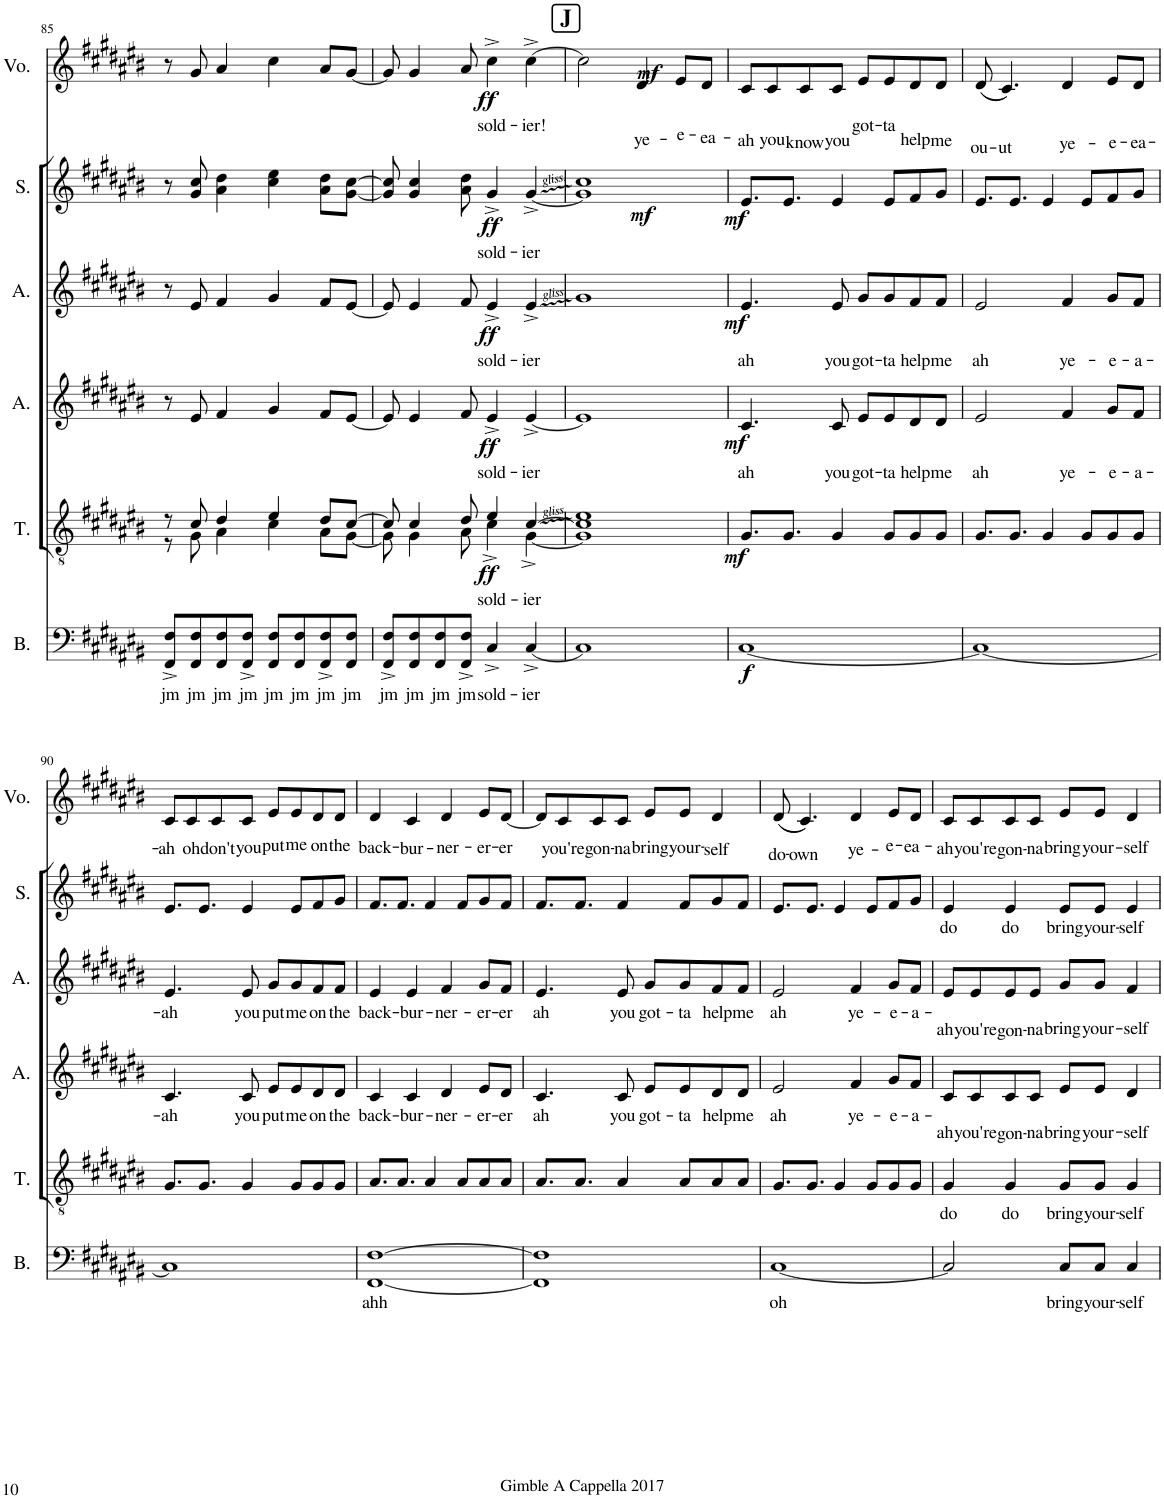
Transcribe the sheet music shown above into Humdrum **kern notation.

**kern	**text	**dynam	**kern	**text	**dynam	**kern	**text	**dynam	**kern	**text	**dynam	**kern	**text	**dynam	**kern	**text	**dynam
*part6	*part6	*part6	*part5	*part5	*part5	*part4	*part4	*part4	*part3	*part3	*part3	*part2	*part2	*part2	*part1	*part1	*part1
*staff6	*staff6	*staff6	*staff5	*staff5	*staff5	*staff4	*staff4	*staff4	*staff3	*staff3	*staff3	*staff2	*staff2	*staff2	*staff1	*staff1	*staff1
*I"Bass	*	*	*I"Tenor	*	*	*I"Alto	*	*	*I"Alto	*	*	*I"Soprano	*	*	*I"Voice	*	*
*I'B.	*	*	*I'T.	*	*	*I'A.	*	*	*I'A.	*	*	*I'S.	*	*	*I'Vo.	*	*
!!LO:PB:g=z
*clefF4	*	*	*clefGv2	*	*	*clefG2	*	*	*clefG2	*	*	*clefG2	*	*	*clefG2	*	*
*	*	*	*	*	*	*	*	*	*	*	*	*	*	*	*Trd7c12	*	*
*k[f#c#g#d#a#e#b#]	*	*	*k[f#c#g#d#a#e#b#]	*	*	*k[f#c#g#d#a#e#b#]	*	*	*k[f#c#g#d#a#e#b#]	*	*	*k[f#c#g#d#a#e#b#]	*	*	*k[f#c#g#d#a#e#b#]	*	*
*M4/4	*	*	*M4/4	*	*	*M4/4	*	*	*M4/4	*	*	*M4/4	*	*	*M4/4	*	*
*met(c)	*	*	*met(c)	*	*	*met(c)	*	*	*met(c)	*	*	*met(c)	*	*	*met(c)	*	*
=85	=85	=85	=85	=85	=85	=85	=85	=85	=85	=85	=85	=85	=85	=85	=85	=85	=85
!	!LO:LY:b	!	!	!	!	!	!	!	!	!	!	!	!	!	!	!	!
*	*	*	*^	*	*	*	*	*	*	*	*	*	*	*	*	*	*
8FF#/^ 8F#/^L	jm	.	8r	8r	.	.	8r	.	.	8r	.	.	8r	.	.	8r	.	.
!	!LO:LY:b	!	!	!	!	!	!	!	!	!	!	!	!	!	!	!	!	!
8FF#/ 8F#/	jm	.	8c#/	8G#\	.	.	8e#/	.	.	8e#/	.	.	8g#/ 8cc#/	.	.	8g#/	.	.
!	!LO:LY:b	!	!	!	!	!	!	!	!	!	!	!	!	!	!	!	!	!
8FF#/ 8F#/	jm	.	4d#/	4A#\	.	.	4f#/	.	.	4f#/	.	.	4a#\ 4dd#\	.	.	4a#/	.	.
!	!LO:LY:b	!	!	!	!	!	!	!	!	!	!	!	!	!	!	!	!	!
8FF#/^ 8F#/^J	jm	.	.	.	.	.	.	.	.	.	.	.	.	.	.	.	.	.
!	!LO:LY:b	!	!	!	!	!	!	!	!	!	!	!	!	!	!	!	!	!
8FF#/ 8F#/L	jm	.	4e#/	4c#\	.	.	4g#/	.	.	4g#/	.	.	4cc#\ 4ee#\	.	.	4cc#\	.	.
!	!LO:LY:b	!	!	!	!	!	!	!	!	!	!	!	!	!	!	!	!	!
8FF#/ 8F#/	jm	.	.	.	.	.	.	.	.	.	.	.	.	.	.	.	.	.
!	!LO:LY:b	!	!	!	!	!	!	!	!	!	!	!	!	!	!	!	!	!
8FF#/^ 8F#/^	jm	.	8d#/L	8A#\L	.	.	8f#/L	.	.	8f#/L	.	.	8a#\ 8dd#\L	.	.	8a#/L	.	.
!	!LO:LY:b	!	!	!	!	!	!	!	!	!	!	!	!	!	!	!	!	!
8FF#/ 8F#/J	jm	.	[8c#/J	[8G#\J	.	.	[8e#/J	.	.	[8e#/J	.	.	[8g#\ [8cc#\J	.	.	[8g#/J	.	.
=86	=86	=86	=86	=86	=86	=86	=86	=86	=86	=86	=86	=86	=86	=86	=86	=86	=86	=86
!	!LO:LY:b	!	!	!	!	!	!	!	!	!	!	!	!	!	!	!	!	!
8FF#/^ 8F#/^L	jm	.	8c#/]	8G#\]	.	.	8e#/]	.	.	8e#/]	.	.	8g#/] 8cc#/]	.	.	8g#/]	.	.
!	!LO:LY:b	!	!	!	!	!	!	!	!	!	!	!	!	!	!	!	!	!
8FF#/ 8F#/	jm	.	4c#/	4G#\	.	.	4e#/	.	.	4e#/	.	.	4g#/ 4cc#/	.	.	4g#/	.	.
!	!LO:LY:b	!	!	!	!	!	!	!	!	!	!	!	!	!	!	!	!	!
8FF#/ 8F#/	jm	.	.	.	.	.	.	.	.	.	.	.	.	.	.	.	.	.
!	!LO:LY:b	!	!	!	!	!	!	!	!	!	!	!	!	!	!	!	!	!
8FF#/^ 8F#/^J	jm	.	8d#/	8A#\	.	.	8f#/	.	.	8f#/	.	.	8a#\ 8dd#\	.	.	8a#/	.	.
!	!LO:LY:b	!	!	!	!LO:LY:b	!LO:DY:b	!	!LO:LY:b	!LO:DY:b	!	!LO:LY:b	!LO:DY:b	!	!LO:LY:b	!LO:DY:b	!	!LO:LY:b	!LO:DY:b
4C#^/	sold-	.	4e#/	4c#^\	sold-	ff	4e#^/	sold-	ff	4e#^/	sold-	ff	4g#^/	sold-	ff	4cc#^\	sold-	ff
!	!LO:LY:b	!	!	!	!LO:LY:b	!	!	!LO:LY:b	!	!	!LO:LY:b	!	!	!LO:LY:b	!	!	!LO:LY:b	!
[4C#^/	-ier	.	[4c#/	[4G#^\	-ier	.	[4e#^/	-ier	.	4e#^/	-ier	.	[4g#^/	-ier	.	[4cc#^\	-ier!	.
!!LO:REH:place=s1:a:B:cj:fs=14:t=J
=87	=87	=87	=87	=87	=87	=87	=87	=87	=87	=87	=87	=87	=87	=87	=87	=87	=87	=87
*	*	*	*	*	*	*	*	*	*	*	*	*	*^	*	*	*	*	*
*	*	*	*	*	*	*	*	*	*	*	*	*	*	*^	*	*	*	*	*
1C#]	.	.	1c#] 1e#	1G#]	.	.	1e#]	.	.	1g#	.	.	1cc#	1g#]	2ryy	.	.	2cc#\]	.	.
!	!	!	!	!	!	!	!	!	!	!	!	!	!	!	!	!	!LO:DY:b	!	!LO:LY:b	!LO:DY:b
.	.	.	.	.	.	.	.	.	.	.	.	.	.	.	2ryy	.	mf	4d#/	ye-	mf
!	!	!	!	!	!	!	!	!	!	!	!	!	!	!	!	!	!	!	!LO:LY:b	!
.	.	.	.	.	.	.	.	.	.	.	.	.	.	.	.	.	.	8e#/L	-e-	.
!	!	!	!	!	!	!	!	!	!	!	!	!	!	!	!	!	!	!	!LO:LY:b	!
.	.	.	.	.	.	.	.	.	.	.	.	.	.	.	.	.	.	8d#/J	-ea-	.
*	*	*	*v	*v	*	*	*	*	*	*	*	*	*	*	*	*	*	*	*	*
=88	=88	=88	=88	=88	=88	=88	=88	=88	=88	=88	=88	=88	=88	=88	=88	=88	=88	=88	=88
!	!	!LO:DY:b	!	!	!LO:DY:b	!	!LO:LY:b	!LO:DY:b	!	!LO:LY:b	!LO:DY:b	!	!	!	!	!LO:DY:b	!	!LO:LY:b	!
*	*	*	*	*	*	*	*	*	*	*	*	*v	*v	*v	*	*	*	*	*
[1C#	.	f	8.G#/L	.	mf	4.c#/	-ah	mf	4.e#/	-ah	mf	8.e#/L	.	mf	8c#/L	-ah	.
!	!	!	!	!	!	!	!	!	!	!	!	!	!	!	!	!LO:LY:b	!
.	.	.	.	.	.	.	.	.	.	.	.	.	.	.	8c#/	you	.
.	.	.	8.G#/J	.	.	.	.	.	.	.	.	8.e#/J	.	.	.	.	.
!	!	!	!	!	!	!	!	!	!	!	!	!	!	!	!	!LO:LY:b	!
.	.	.	.	.	.	.	.	.	.	.	.	.	.	.	8c#/	know	.
!	!	!	!	!	!	!	!LO:LY:b	!	!	!LO:LY:b	!	!	!	!	!	!LO:LY:b	!
.	.	.	4G#/	.	.	8c#/	you	.	8e#/	you	.	4e#/	.	.	8c#/J	you	.
!	!	!	!	!	!	!	!LO:LY:b	!	!	!LO:LY:b	!	!	!	!	!	!LO:LY:b	!
.	.	.	.	.	.	8e#/L	got-	.	8g#/L	got-	.	.	.	.	8e#/L	got-	.
!	!	!	!	!	!	!	!LO:LY:b	!	!	!LO:LY:b	!	!	!	!	!	!LO:LY:b	!
.	.	.	8G#/L	.	.	8e#/	-ta	.	8g#/	-ta	.	8e#/L	.	.	8e#/	-ta	.
!	!	!	!	!	!	!	!LO:LY:b	!	!	!LO:LY:b	!	!	!	!	!	!LO:LY:b	!
.	.	.	8G#/	.	.	8d#/	help	.	8f#/	help	.	8f#/	.	.	8d#/	help	.
!	!	!	!	!	!	!	!LO:LY:b	!	!	!LO:LY:b	!	!	!	!	!	!LO:LY:b	!
.	.	.	8G#/J	.	.	8d#/J	me	.	8f#/J	me	.	8g#/J	.	.	8d#/J	me	.
=89	=89	=89	=89	=89	=89	=89	=89	=89	=89	=89	=89	=89	=89	=89	=89	=89	=89
!	!	!	!	!	!	!	!LO:LY:b	!	!	!LO:LY:b	!	!	!	!	!	!LO:LY:b	!
1C#_	.	.	8.G#/L	.	.	2e#/	ah	.	2e#/	ah	.	8.e#/L	.	.	((8d#/	ou-	.
!	!	!	!	!	!	!	!	!	!	!	!	!	!	!	!	!LO:LY:b	!
.	.	.	.	.	.	.	.	.	.	.	.	.	.	.	4.c#/))	-ut	.
.	.	.	8.G#/J	.	.	.	.	.	.	.	.	8.e#/J	.	.	.	.	.
.	.	.	4G#/	.	.	.	.	.	.	.	.	4e#/	.	.	.	.	.
!	!	!	!	!	!	!	!LO:LY:b	!	!	!LO:LY:b	!	!	!	!	!	!LO:LY:b	!
.	.	.	.	.	.	4f#/	ye-	.	4f#/	ye-	.	.	.	.	4d#/	ye-	.
.	.	.	8G#/L	.	.	.	.	.	.	.	.	8e#/L	.	.	.	.	.
!	!	!	!	!	!	!	!LO:LY:b	!	!	!LO:LY:b	!	!	!	!	!	!LO:LY:b	!
.	.	.	8G#/	.	.	8g#/L	-e-	.	8g#/L	-e-	.	8f#/	.	.	8e#/L	-e-	.
!	!	!	!	!	!	!	!LO:LY:b	!	!	!LO:LY:b	!	!	!	!	!	!LO:LY:b	!
.	.	.	8G#/J	.	.	8f#/J	-a-	.	8f#/J	-a-	.	8g#/J	.	.	8d#/J	-ea-	.
!!LO:LB:g=z
=90	=90	=90	=90	=90	=90	=90	=90	=90	=90	=90	=90	=90	=90	=90	=90	=90	=90
!	!	!	!	!	!	!	!LO:LY:b	!	!	!LO:LY:b	!	!	!	!	!	!LO:LY:b	!
1C#]	.	.	8.G#/L	.	.	4.c#/	-ah	.	4.e#/	-ah	.	8.e#/L	.	.	8c#/L	-ah	.
!	!	!	!	!	!	!	!	!	!	!	!	!	!	!	!	!LO:LY:b	!
.	.	.	.	.	.	.	.	.	.	.	.	.	.	.	8c#/	oh	.
.	.	.	8.G#/J	.	.	.	.	.	.	.	.	8.e#/J	.	.	.	.	.
!	!	!	!	!	!	!	!	!	!	!	!	!	!	!	!	!LO:LY:b	!
.	.	.	.	.	.	.	.	.	.	.	.	.	.	.	8c#/	don't	.
!	!	!	!	!	!	!	!LO:LY:b	!	!	!LO:LY:b	!	!	!	!	!	!LO:LY:b	!
.	.	.	4G#/	.	.	8c#/	you	.	8e#/	you	.	4e#/	.	.	8c#/J	you	.
!	!	!	!	!	!	!	!LO:LY:b	!	!	!LO:LY:b	!	!	!	!	!	!LO:LY:b	!
.	.	.	.	.	.	8e#/L	put	.	8g#/L	put	.	.	.	.	8e#/L	put	.
!	!	!	!	!	!	!	!LO:LY:b	!	!	!LO:LY:b	!	!	!	!	!	!LO:LY:b	!
.	.	.	8G#/L	.	.	8e#/	me	.	8g#/	me	.	8e#/L	.	.	8e#/	me	.
!	!	!	!	!	!	!	!LO:LY:b	!	!	!LO:LY:b	!	!	!	!	!	!LO:LY:b	!
.	.	.	8G#/	.	.	8d#/	on	.	8f#/	on	.	8f#/	.	.	8d#/	on	.
!	!	!	!	!	!	!	!LO:LY:b	!	!	!LO:LY:b	!	!	!	!	!	!LO:LY:b	!
.	.	.	8G#/J	.	.	8d#/J	the	.	8f#/J	the	.	8g#/J	.	.	8d#/J	the	.
=91	=91	=91	=91	=91	=91	=91	=91	=91	=91	=91	=91	=91	=91	=91	=91	=91	=91
!	!LO:LY:b	!	!	!	!	!	!LO:LY:b	!	!	!LO:LY:b	!	!	!	!	!	!LO:LY:b	!
[1FF# [1F#	ahh	.	8.A#/L	.	.	4c#/	back-	.	4e#/	back-	.	8.f#/L	.	.	4d#/	back-	.
.	.	.	8.A#/J	.	.	.	.	.	.	.	.	8.f#/J	.	.	.	.	.
!	!	!	!	!	!	!	!LO:LY:b	!	!	!LO:LY:b	!	!	!	!	!	!LO:LY:b	!
.	.	.	.	.	.	4c#/	bur-	.	4e#/	bur-	.	.	.	.	4c#/	-bur-	.
.	.	.	4A#/	.	.	.	.	.	.	.	.	4f#/	.	.	.	.	.
!	!	!	!	!	!	!	!LO:LY:b	!	!	!LO:LY:b	!	!	!	!	!	!LO:LY:b	!
.	.	.	.	.	.	4d#/	-ner-	.	4f#/	-ner-	.	.	.	.	4d#/	-ner-	.
.	.	.	8A#/L	.	.	.	.	.	.	.	.	8f#/L	.	.	.	.	.
!	!	!	!	!	!	!	!LO:LY:b	!	!	!LO:LY:b	!	!	!	!	!	!LO:LY:b	!
.	.	.	8A#/	.	.	8e#/L	-er-	.	8g#/L	-er-	.	8g#/	.	.	8e#/L	-er-	.
!	!	!	!	!	!	!	!LO:LY:b	!	!	!LO:LY:b	!	!	!	!	!	!LO:LY:b	!
.	.	.	8A#/J	.	.	8d#/J	-er	.	8f#/J	-er	.	8f#/J	.	.	[8d#/J	-er	.
=92	=92	=92	=92	=92	=92	=92	=92	=92	=92	=92	=92	=92	=92	=92	=92	=92	=92
!	!	!	!	!	!	!	!LO:LY:b	!	!	!LO:LY:b	!	!	!	!	!	!	!
1FF#] 1F#]	.	.	8.A#/L	.	.	4.c#/	-ah	.	4.e#/	-ah	.	8.f#/L	.	.	8d#/L]	.	.
!	!	!	!	!	!	!	!	!	!	!	!	!	!	!	!	!LO:LY:b	!
.	.	.	.	.	.	.	.	.	.	.	.	.	.	.	8c#/	you're	.
.	.	.	8.A#/J	.	.	.	.	.	.	.	.	8.f#/J	.	.	.	.	.
!	!	!	!	!	!	!	!	!	!	!	!	!	!	!	!	!LO:LY:b	!
.	.	.	.	.	.	.	.	.	.	.	.	.	.	.	8c#/	gon-	.
!	!	!	!	!	!	!	!LO:LY:b	!	!	!LO:LY:b	!	!	!	!	!	!LO:LY:b	!
.	.	.	4A#/	.	.	8c#/	you	.	8e#/	you	.	4f#/	.	.	8c#/J	-na	.
!	!	!	!	!	!	!	!LO:LY:b	!	!	!LO:LY:b	!	!	!	!	!	!LO:LY:b	!
.	.	.	.	.	.	8e#/L	got-	.	8g#/L	got-	.	.	.	.	8e#/L	bring	.
!	!	!	!	!	!	!	!LO:LY:b	!	!	!LO:LY:b	!	!	!	!	!	!LO:LY:b	!
.	.	.	8A#/L	.	.	8e#/	-ta	.	8g#/	-ta	.	8f#/L	.	.	8e#/J	your-	.
!	!	!	!	!	!	!	!LO:LY:b	!	!	!LO:LY:b	!	!	!	!	!	!LO:LY:b	!
.	.	.	8A#/	.	.	8d#/	help	.	8f#/	help	.	8g#/	.	.	4d#/	-self	.
!	!	!	!	!	!	!	!LO:LY:b	!	!	!LO:LY:b	!	!	!	!	!	!	!
.	.	.	8A#/J	.	.	8d#/J	me	.	8f#/J	me	.	8f#/J	.	.	.	.	.
=93	=93	=93	=93	=93	=93	=93	=93	=93	=93	=93	=93	=93	=93	=93	=93	=93	=93
!	!LO:LY:b	!	!	!	!	!	!LO:LY:b	!	!	!LO:LY:b	!	!	!	!	!	!LO:LY:b	!
[1C#	oh	.	8.G#/L	.	.	2e#/	ah	.	2e#/	ah	.	8.e#/L	.	.	((8d#/	do-	.
!	!	!	!	!	!	!	!	!	!	!	!	!	!	!	!	!LO:LY:b	!
.	.	.	.	.	.	.	.	.	.	.	.	.	.	.	4.c#/))	-own	.
.	.	.	8.G#/J	.	.	.	.	.	.	.	.	8.e#/J	.	.	.	.	.
.	.	.	4G#/	.	.	.	.	.	.	.	.	4e#/	.	.	.	.	.
!	!	!	!	!	!	!	!LO:LY:b	!	!	!LO:LY:b	!	!	!	!	!	!LO:LY:b	!
.	.	.	.	.	.	4f#/	ye-	.	4f#/	ye-	.	.	.	.	4d#/	ye-	.
.	.	.	8G#/L	.	.	.	.	.	.	.	.	8e#/L	.	.	.	.	.
!	!	!	!	!	!	!	!LO:LY:b	!	!	!LO:LY:b	!	!	!	!	!	!LO:LY:b	!
.	.	.	8G#/	.	.	8g#/L	-e-	.	8g#/L	-e-	.	8f#/	.	.	8e#/L	-e-	.
!	!	!	!	!	!	!	!LO:LY:b	!	!	!LO:LY:b	!	!	!	!	!	!LO:LY:b	!
.	.	.	8G#/J	.	.	8f#/J	-a-	.	8f#/J	-a-	.	8g#/J	.	.	8d#/J	-ea-	.
=94	=94	=94	=94	=94	=94	=94	=94	=94	=94	=94	=94	=94	=94	=94	=94	=94	=94
!	!	!	!	!LO:LY:b	!	!	!LO:LY:b	!	!	!LO:LY:b	!	!	!LO:LY:b	!	!	!LO:LY:b	!
2C#/]	.	.	4G#/	do	.	8c#/L	-ah	.	8e#/L	-ah	.	4e#/	do	.	8c#/L	-ah	.
!	!	!	!	!	!	!	!LO:LY:b	!	!	!LO:LY:b	!	!	!	!	!	!LO:LY:b	!
.	.	.	.	.	.	8c#/	you're	.	8e#/	you're	.	.	.	.	8c#/	you're	.
!	!	!	!	!LO:LY:b	!	!	!LO:LY:b	!	!	!LO:LY:b	!	!	!LO:LY:b	!	!	!LO:LY:b	!
.	.	.	4G#/	do	.	8c#/	gon-	.	8e#/	gon-	.	4e#/	do	.	8c#/	gon-	.
!	!	!	!	!	!	!	!LO:LY:b	!	!	!LO:LY:b	!	!	!	!	!	!LO:LY:b	!
.	.	.	.	.	.	8c#/J	-na	.	8e#/J	-na	.	.	.	.	8c#/J	-na	.
!	!LO:LY:b	!	!	!LO:LY:b	!	!	!LO:LY:b	!	!	!LO:LY:b	!	!	!LO:LY:b	!	!	!LO:LY:b	!
8C#/L	bring	.	8G#/L	bring	.	8e#/L	bring	.	8g#/L	bring	.	8e#/L	bring	.	8e#/L	bring	.
!	!LO:LY:b	!	!	!LO:LY:b	!	!	!LO:LY:b	!	!	!LO:LY:b	!	!	!LO:LY:b	!	!	!LO:LY:b	!
8C#/J	your-	.	8G#/J	your-	.	8e#/J	your-	.	8g#/J	your-	.	8e#/J	your-	.	8e#/J	your-	.
!	!LO:LY:b	!	!	!LO:LY:b	!	!	!LO:LY:b	!	!	!LO:LY:b	!	!	!LO:LY:b	!	!	!LO:LY:b	!
4C#/	-self	.	4G#/	-self	.	4d#/	-self	.	4f#/	-self	.	4e#/	-self	.	4d#/	-self	.
=	=	=	=	=	=	=	=	=	=	=	=	=	=	=	=	=	=
*-	*-	*-	*-	*-	*-	*-	*-	*-	*-	*-	*-	*-	*-	*-	*-	*-	*-
